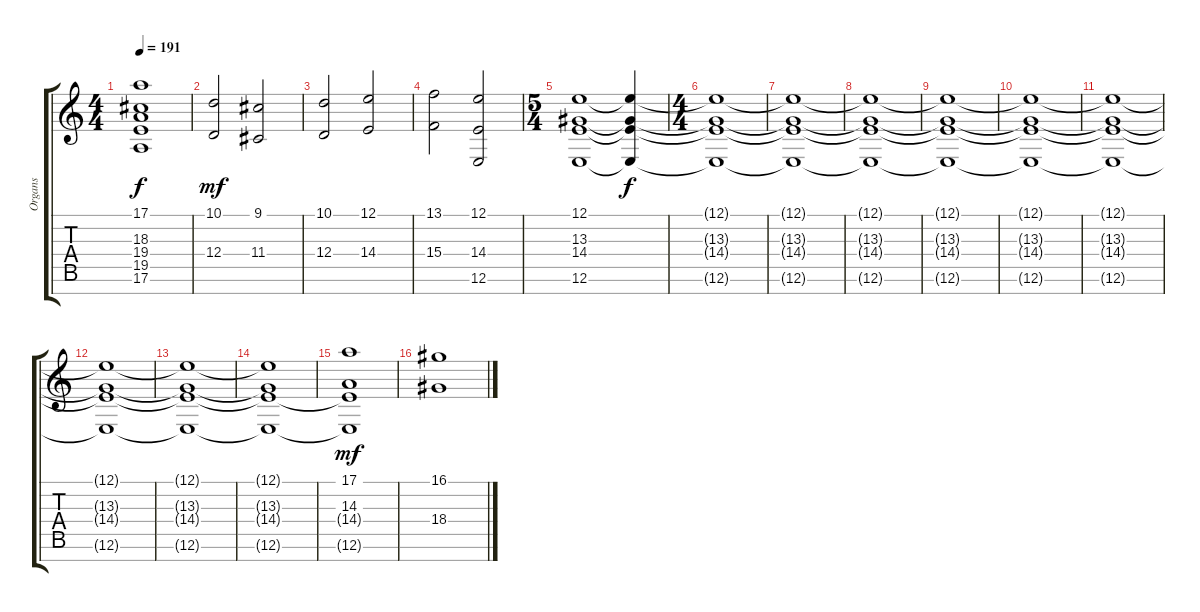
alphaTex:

\track ("Organs" "Organs") {instrument rockorgan}
\staff {score tabs}
\tuning (E4 B3 G3 D3 A2 E2 B1) {hide}
\ts (4 4)
\tempo 191
\clef g2
\ks c
(17.1{t} 18.3{t} 19.4{t} 19.5{t} 17.6{t}).1{dy f} |
(10.1 12.4).2{dy mf} (9.1 11.4).2 |
(10.1 12.4).2 (12.1 14.4).2 |
(13.1 15.4).2 (12.1 14.4 12.6).2 |
\ts (5 4)
(12.1 13.3 14.4 12.6).1 (12.1{t} 13.3{t} 14.4{t} 12.6{t}).4{dy f} |
\ts (4 4)
(12.1{t} 13.3{t} 14.4{t} 12.6{t}).1 |
(12.1{t} 13.3{t} 14.4{t} 12.6{t}).1 |
(12.1{t} 13.3{t} 14.4{t} 12.6{t}).1 |
(12.1{t} 13.3{t} 14.4{t} 12.6{t}).1 |
(12.1{t} 13.3{t} 14.4{t} 12.6{t}).1 |
(12.1{t} 13.3{t} 14.4{t} 12.6{t}).1 |
(12.1{t} 13.3{t} 14.4{t} 12.6{t}).1 |
(12.1{t} 13.3{t} 14.4{t} 12.6{t}).1 |
(12.1{t} 13.3{t} 14.4{t} 12.6{t}).1 |
(17.1 14.3 14.4{t} 12.6{t}).1{dy mf} |
(16.1 18.4).1
